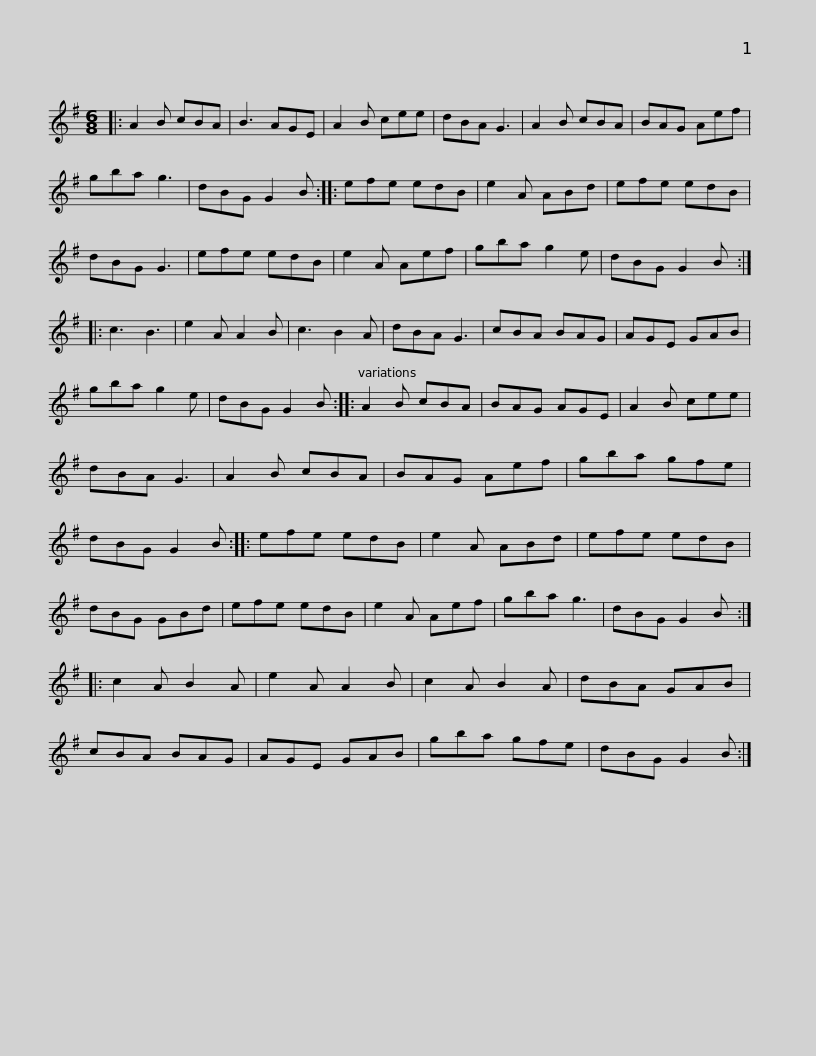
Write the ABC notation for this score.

X:1
L:1/8
M:6/8
I:linebreak $
K:G
V:1 treble
V:1
|: A2 B cBA | B3 AGE | A2 B cee | dBA G3 | A2 B cBA | %5
 BAG Aef | gba g3 | dBG G2 B ::$ efe edB | e2 A ABd | %10
 efe edB | dBG G3 | efe edB | e2 A Aef | gba g2 e |$ %15
 dBG G2 B :: c3 B3 | e2 A A2 B | c3 B2 A | dBA G3 | %20
 cBA BAG | AGE GAB | gba g2 e |$ dBG G2 B :: A2 B cBA | %25
 BAG AGE | A2 B cee | dBA G3 | A2 B cBA | BAG Aef | %30
 gba gfe |$ dBG G2 B :: efe edB | e2 A ABd | efe edB | %35
 dBG GBd | efe edB | e2 A Aef |$ gba g3 | dBG G2 B :: %40
 c2 A B2 A | e2 A A2 B | c2 A B2 A | dBA GAB | cBA BAG | %45
 AGE GAB |$ gba gfe | dBG G2 B :| %48
